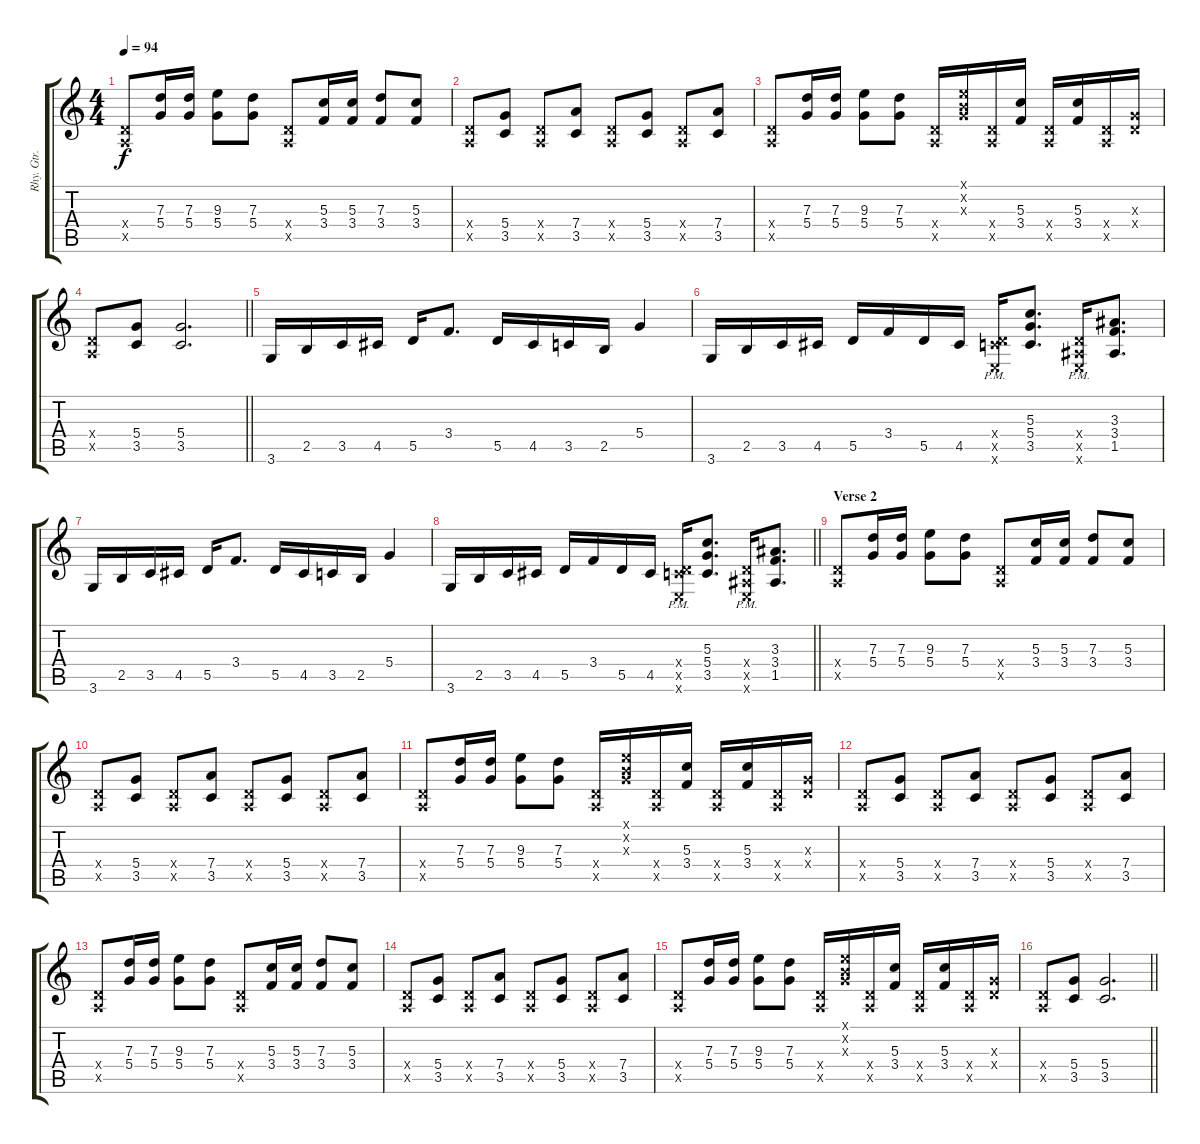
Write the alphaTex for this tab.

\track ("Rhy. Gtr. 2" "Rhy. Gtr. ") {instrument distortionguitar}
\staff {score tabs}
\tuning (E4 B3 G3 D3 A2 E2) {hide}
\ts (4 4)
\tempo 94
\clef g2
\ks c
(0.4{x} 0.5{x}).8{dy f} (7.3 5.4).16 (7.3 5.4).16 (9.3 5.4).8 (7.3 5.4).8 (0.4{x} 0.5{x}).8 (5.3 3.4).16 (5.3 3.4).16 (7.3 3.4).8 (5.3 3.4).8 |
(0.4{x} 0.5{x}).8 (5.4 3.5).8 (0.4{x} 0.5{x}).8 (7.4 3.5).8 (0.4{x} 0.5{x}).8 (5.4 3.5).8 (0.4{x} 0.5{x}).8 (7.4 3.5).8 |
(0.4{x} 0.5{x}).8 (7.3 5.4).16 (7.3 5.4).16 (9.3 5.4).8 (7.3 5.4).8 (0.4{x} 0.5{x}).16 (0.1{x} 0.2{x} 0.3{x}).16 (0.4{x} 0.5{x}).16 (5.3 3.4).16 (0.4{x} 0.5{x}).16 (5.3 3.4).16 (0.4{x} 0.5{x}).16 (0.3{x} 0.4{x}).16 |
\barLineRight lightlight
(0.4{x} 0.5{x}).8 (5.4 3.5).8 (5.4 3.5).2{d} |
\section ("" "")
3.6.16 2.5.16 3.5.16 4.5.16 5.5.16 3.4.8{d} 5.5.16 4.5.16 3.5.16 2.5.16 5.4.4 |
3.6.16 2.5.16 3.5.16 4.5.16 5.5.16 3.4.16 5.5.16 4.5.16 (0.4{x} 3.5{pm x} 0.6{x}).16 (5.3 5.4 3.5).8{d} (0.4{x} 1.5{pm x} 0.6{x}).16 (3.3 3.4 1.5).8{d} |
3.6.16 2.5.16 3.5.16 4.5.16 5.5.16 3.4.8{d} 5.5.16 4.5.16 3.5.16 2.5.16 5.4.4 |
\barLineRight lightlight
3.6.16 2.5.16 3.5.16 4.5.16 5.5.16 3.4.16 5.5.16 4.5.16 (0.4{x} 3.5{pm x} 0.6{x}).16 (5.3 5.4 3.5).8{d} (0.4{x} 1.5{pm x} 0.6{x}).16 (3.3 3.4 1.5).8{d} |
\section ("" "Verse 2")
(0.4{x} 0.5{x}).8 (7.3 5.4).16 (7.3 5.4).16 (9.3 5.4).8 (7.3 5.4).8 (0.4{x} 0.5{x}).8 (5.3 3.4).16 (5.3 3.4).16 (7.3 3.4).8 (5.3 3.4).8 |
(0.4{x} 0.5{x}).8 (5.4 3.5).8 (0.4{x} 0.5{x}).8 (7.4 3.5).8 (0.4{x} 0.5{x}).8 (5.4 3.5).8 (0.4{x} 0.5{x}).8 (7.4 3.5).8 |
(0.4{x} 0.5{x}).8 (7.3 5.4).16 (7.3 5.4).16 (9.3 5.4).8 (7.3 5.4).8 (0.4{x} 0.5{x}).16 (0.1{x} 0.2{x} 0.3{x}).16 (0.4{x} 0.5{x}).16 (5.3 3.4).16 (0.4{x} 0.5{x}).16 (5.3 3.4).16 (0.4{x} 0.5{x}).16 (0.3{x} 0.4{x}).16 |
(0.4{x} 0.5{x}).8 (5.4 3.5).8 (0.4{x} 0.5{x}).8 (7.4 3.5).8 (0.4{x} 0.5{x}).8 (5.4 3.5).8 (0.4{x} 0.5{x}).8 (7.4 3.5).8 |
(0.4{x} 0.5{x}).8 (7.3 5.4).16 (7.3 5.4).16 (9.3 5.4).8 (7.3 5.4).8 (0.4{x} 0.5{x}).8 (5.3 3.4).16 (5.3 3.4).16 (7.3 3.4).8 (5.3 3.4).8 |
(0.4{x} 0.5{x}).8 (5.4 3.5).8 (0.4{x} 0.5{x}).8 (7.4 3.5).8 (0.4{x} 0.5{x}).8 (5.4 3.5).8 (0.4{x} 0.5{x}).8 (7.4 3.5).8 |
(0.4{x} 0.5{x}).8 (7.3 5.4).16 (7.3 5.4).16 (9.3 5.4).8 (7.3 5.4).8 (0.4{x} 0.5{x}).16 (0.1{x} 0.2{x} 0.3{x}).16 (0.4{x} 0.5{x}).16 (5.3 3.4).16 (0.4{x} 0.5{x}).16 (5.3 3.4).16 (0.4{x} 0.5{x}).16 (0.3{x} 0.4{x}).16 |
\barLineRight lightlight
(0.4{x} 0.5{x}).8 (5.4 3.5).8 (5.4 3.5).2{d}
